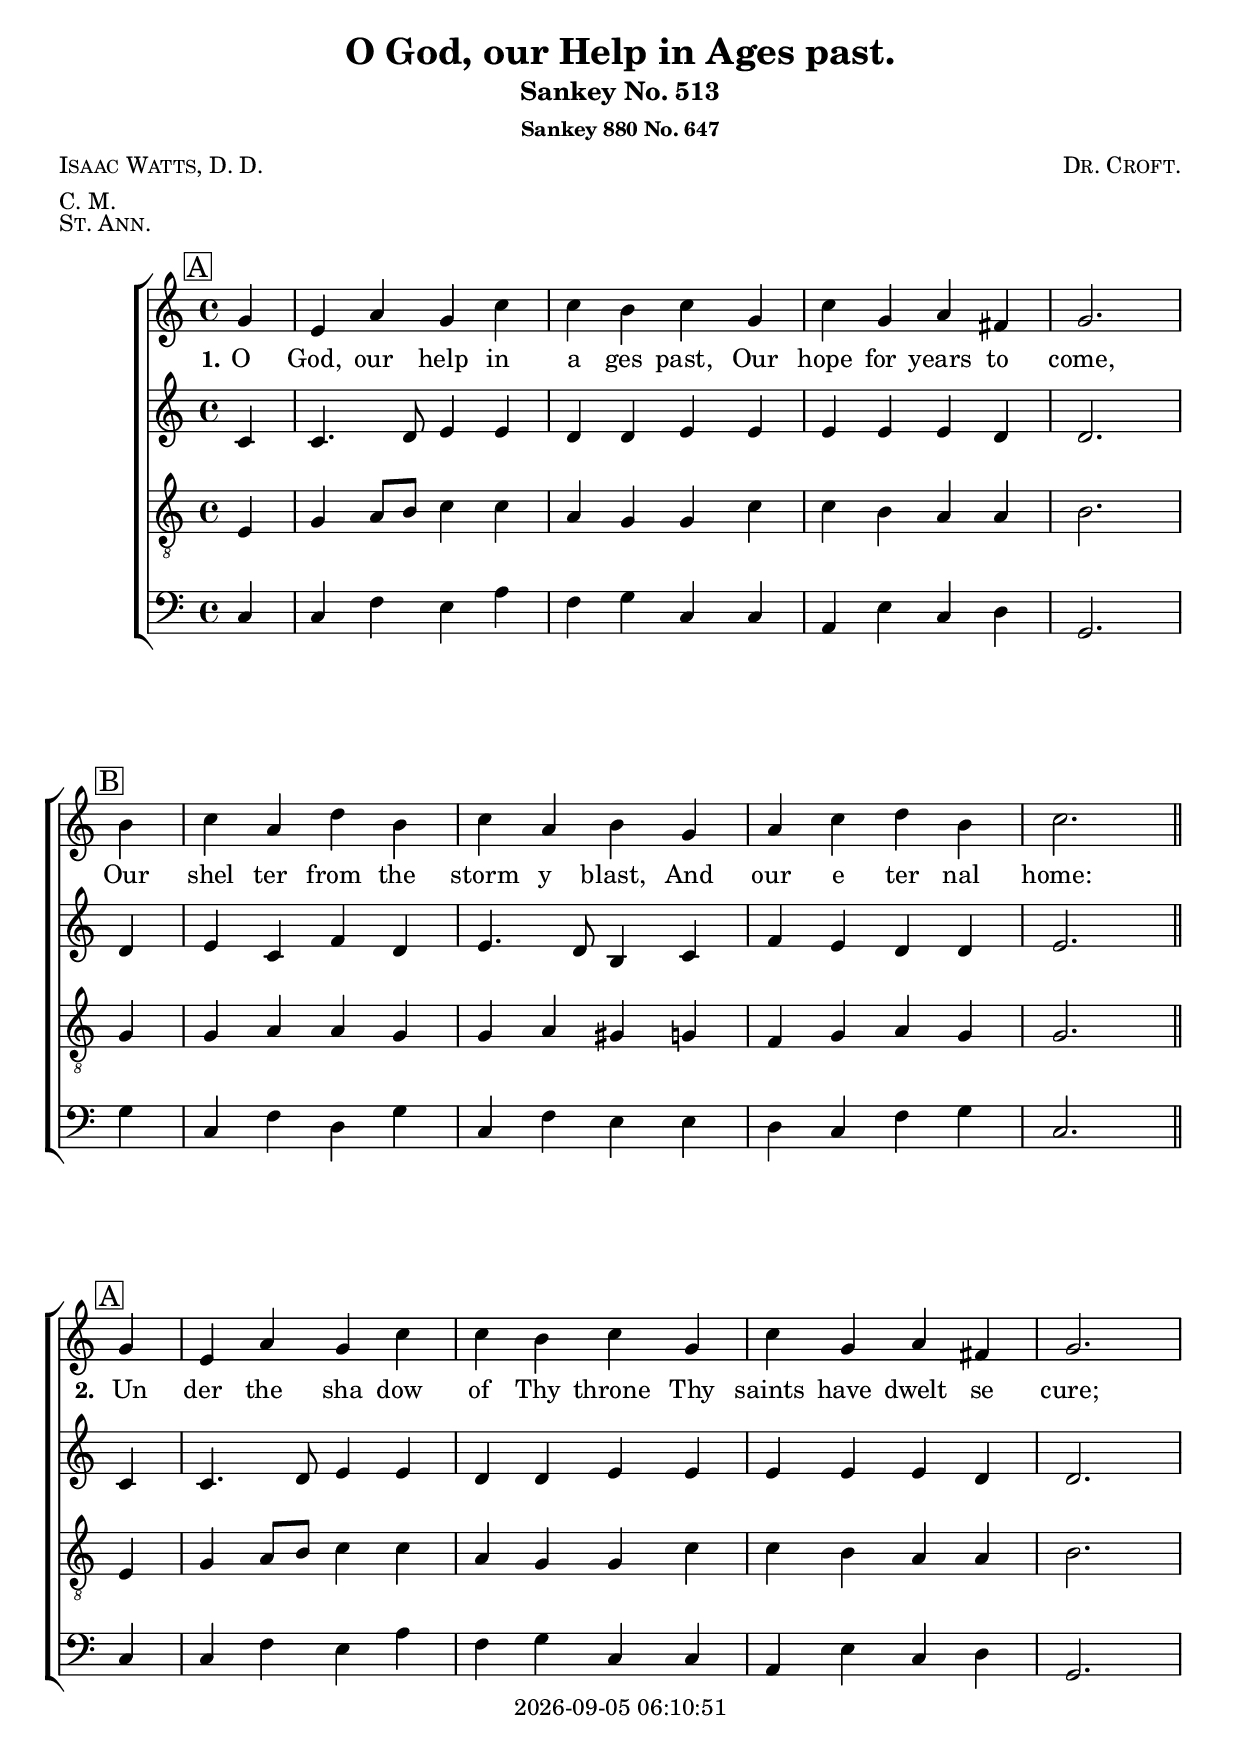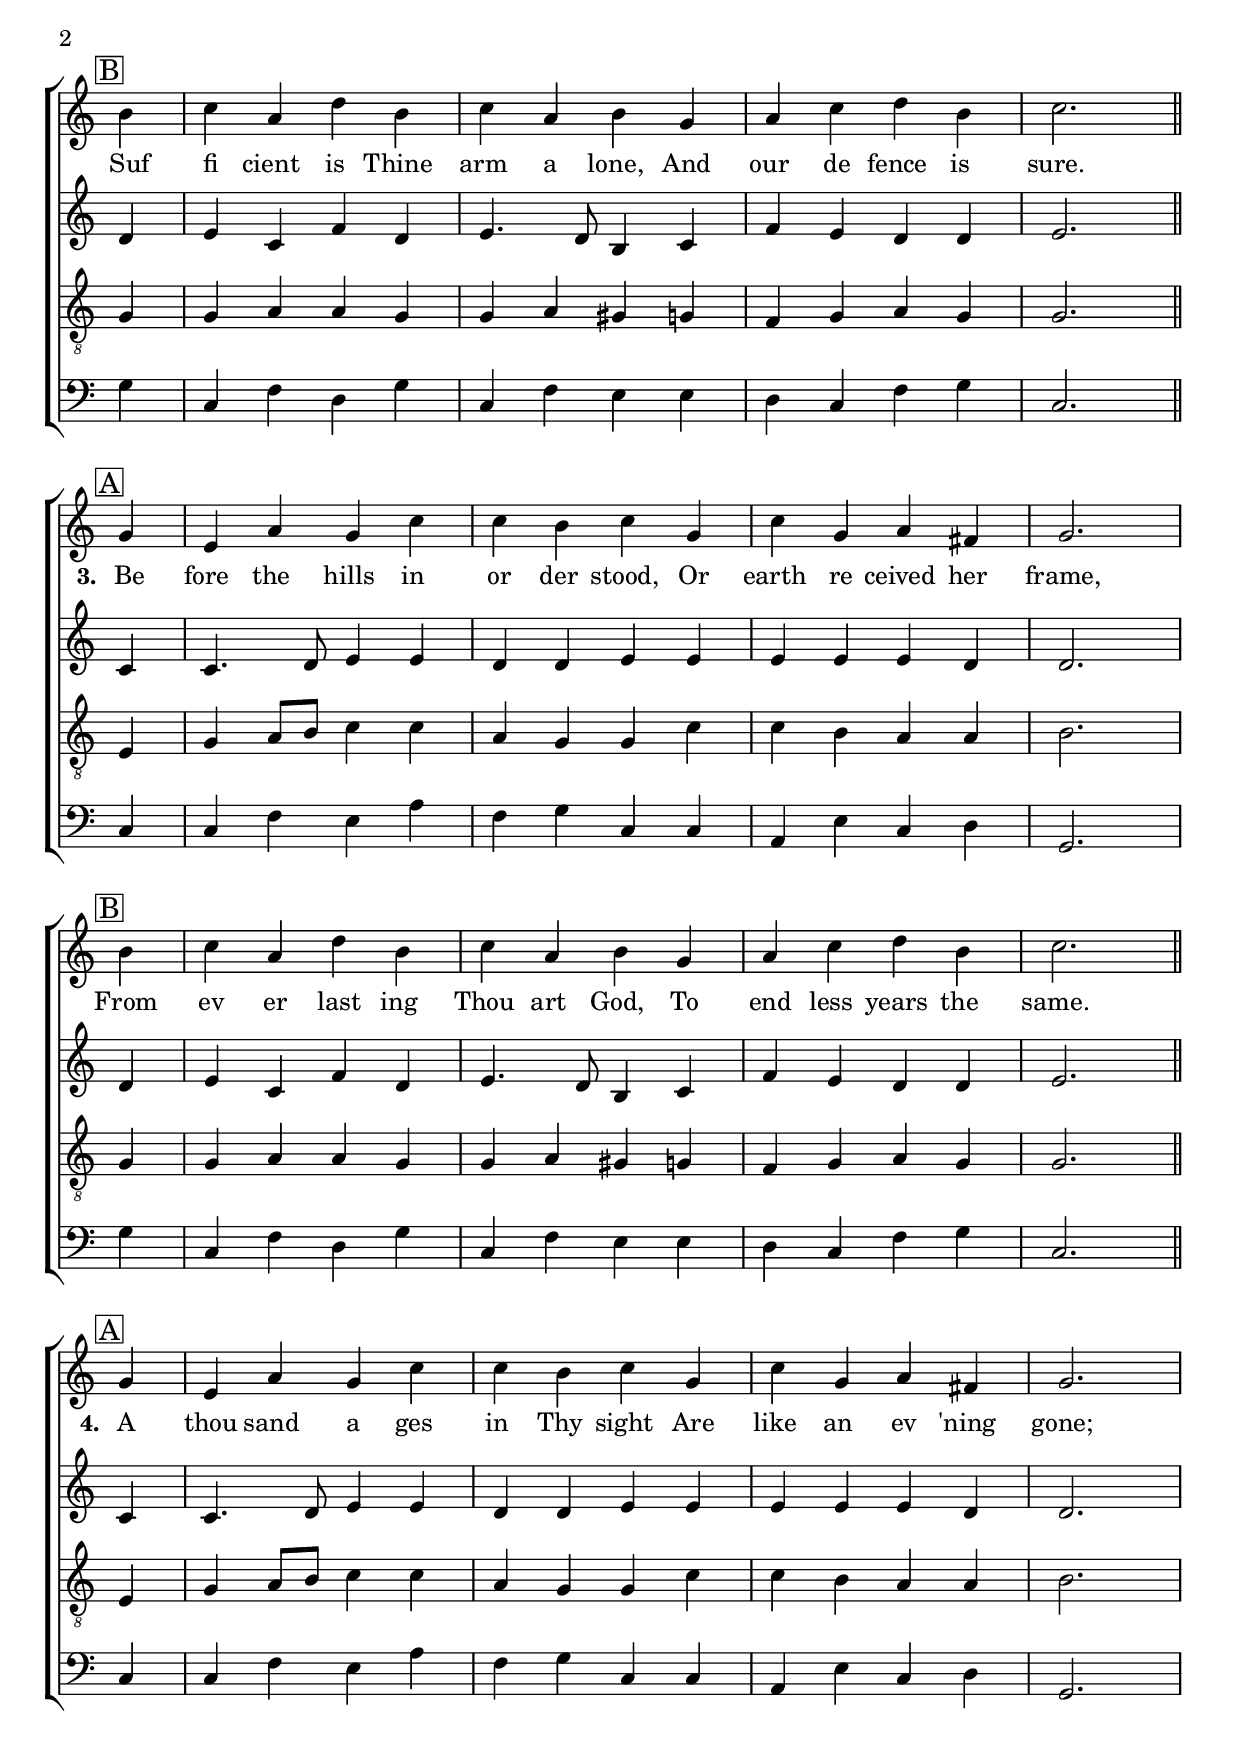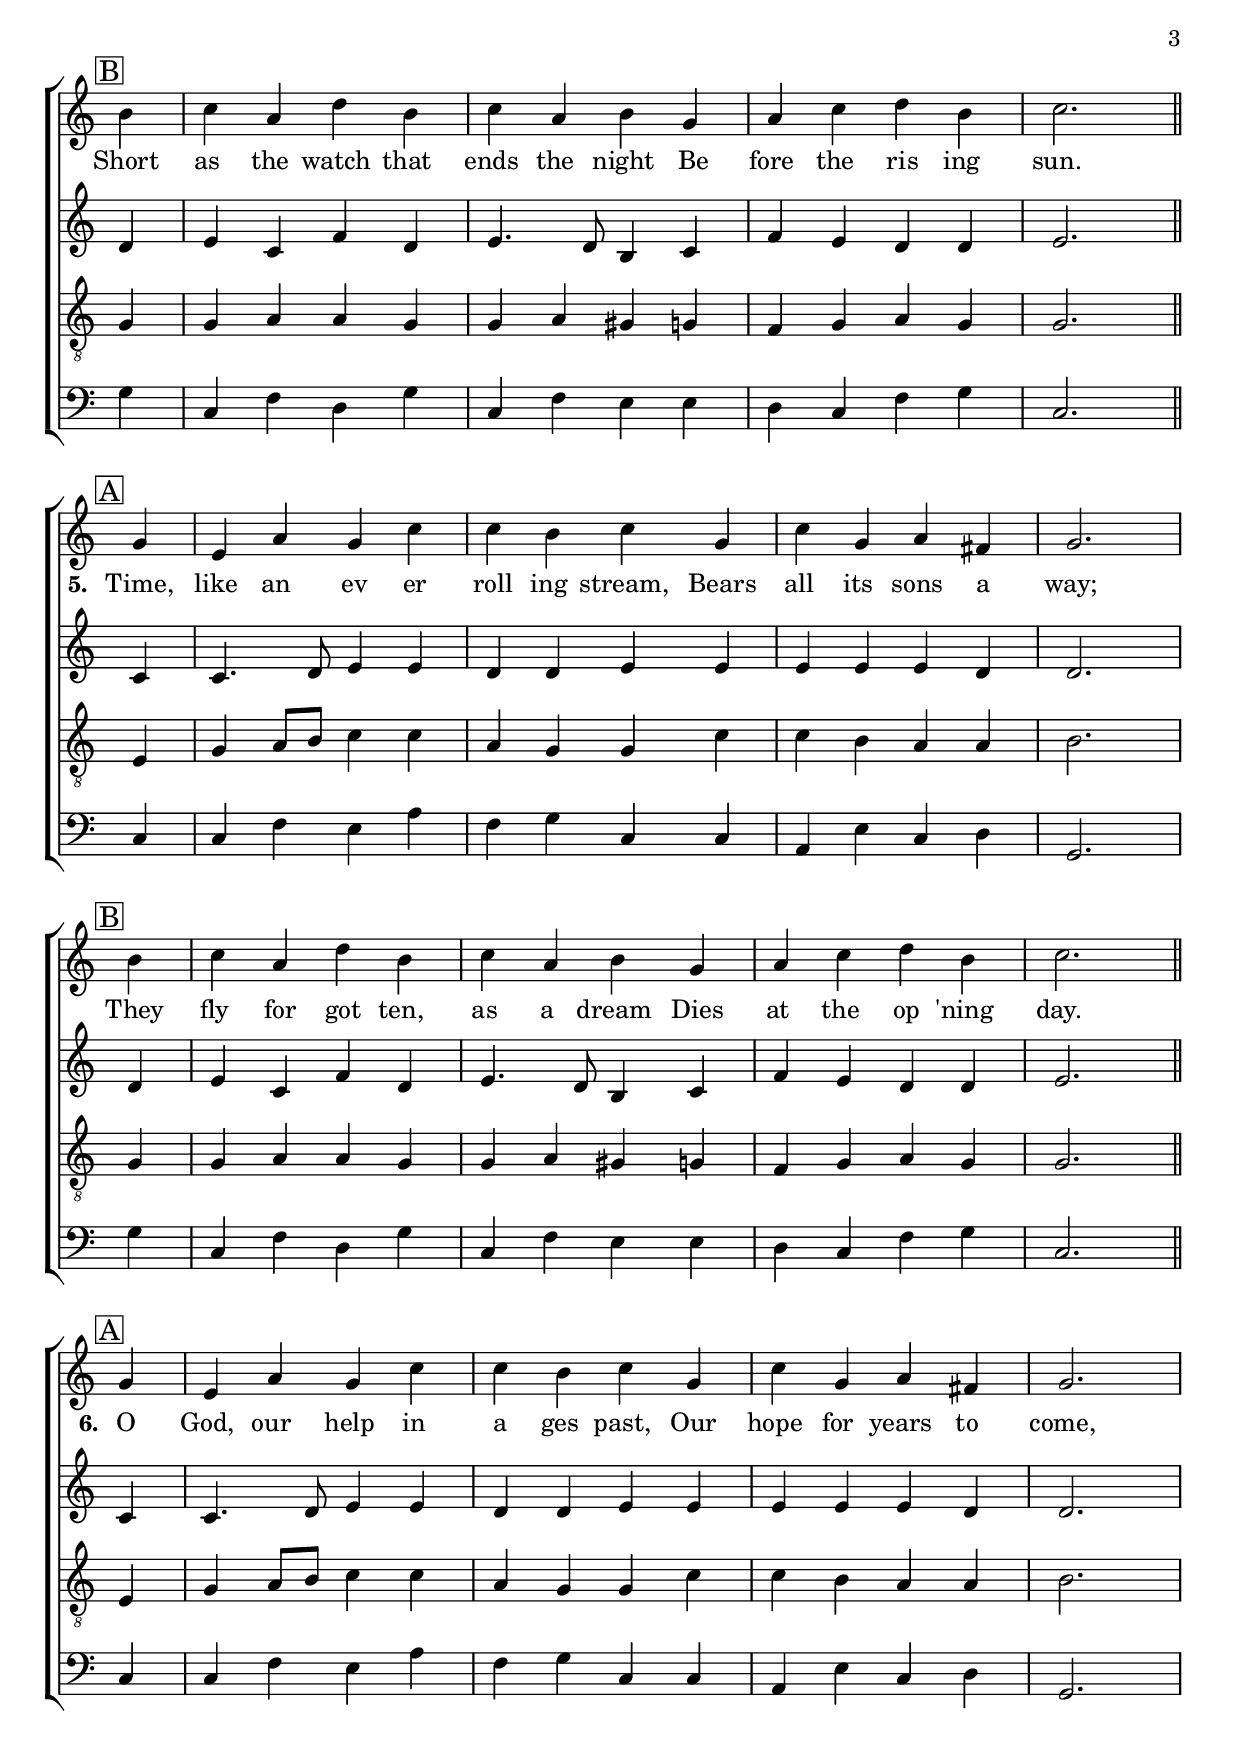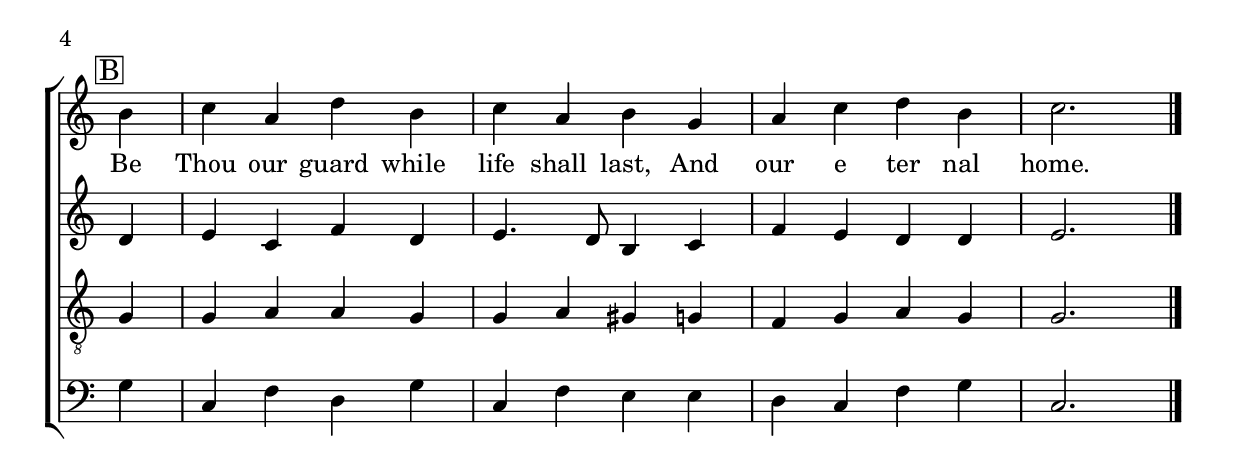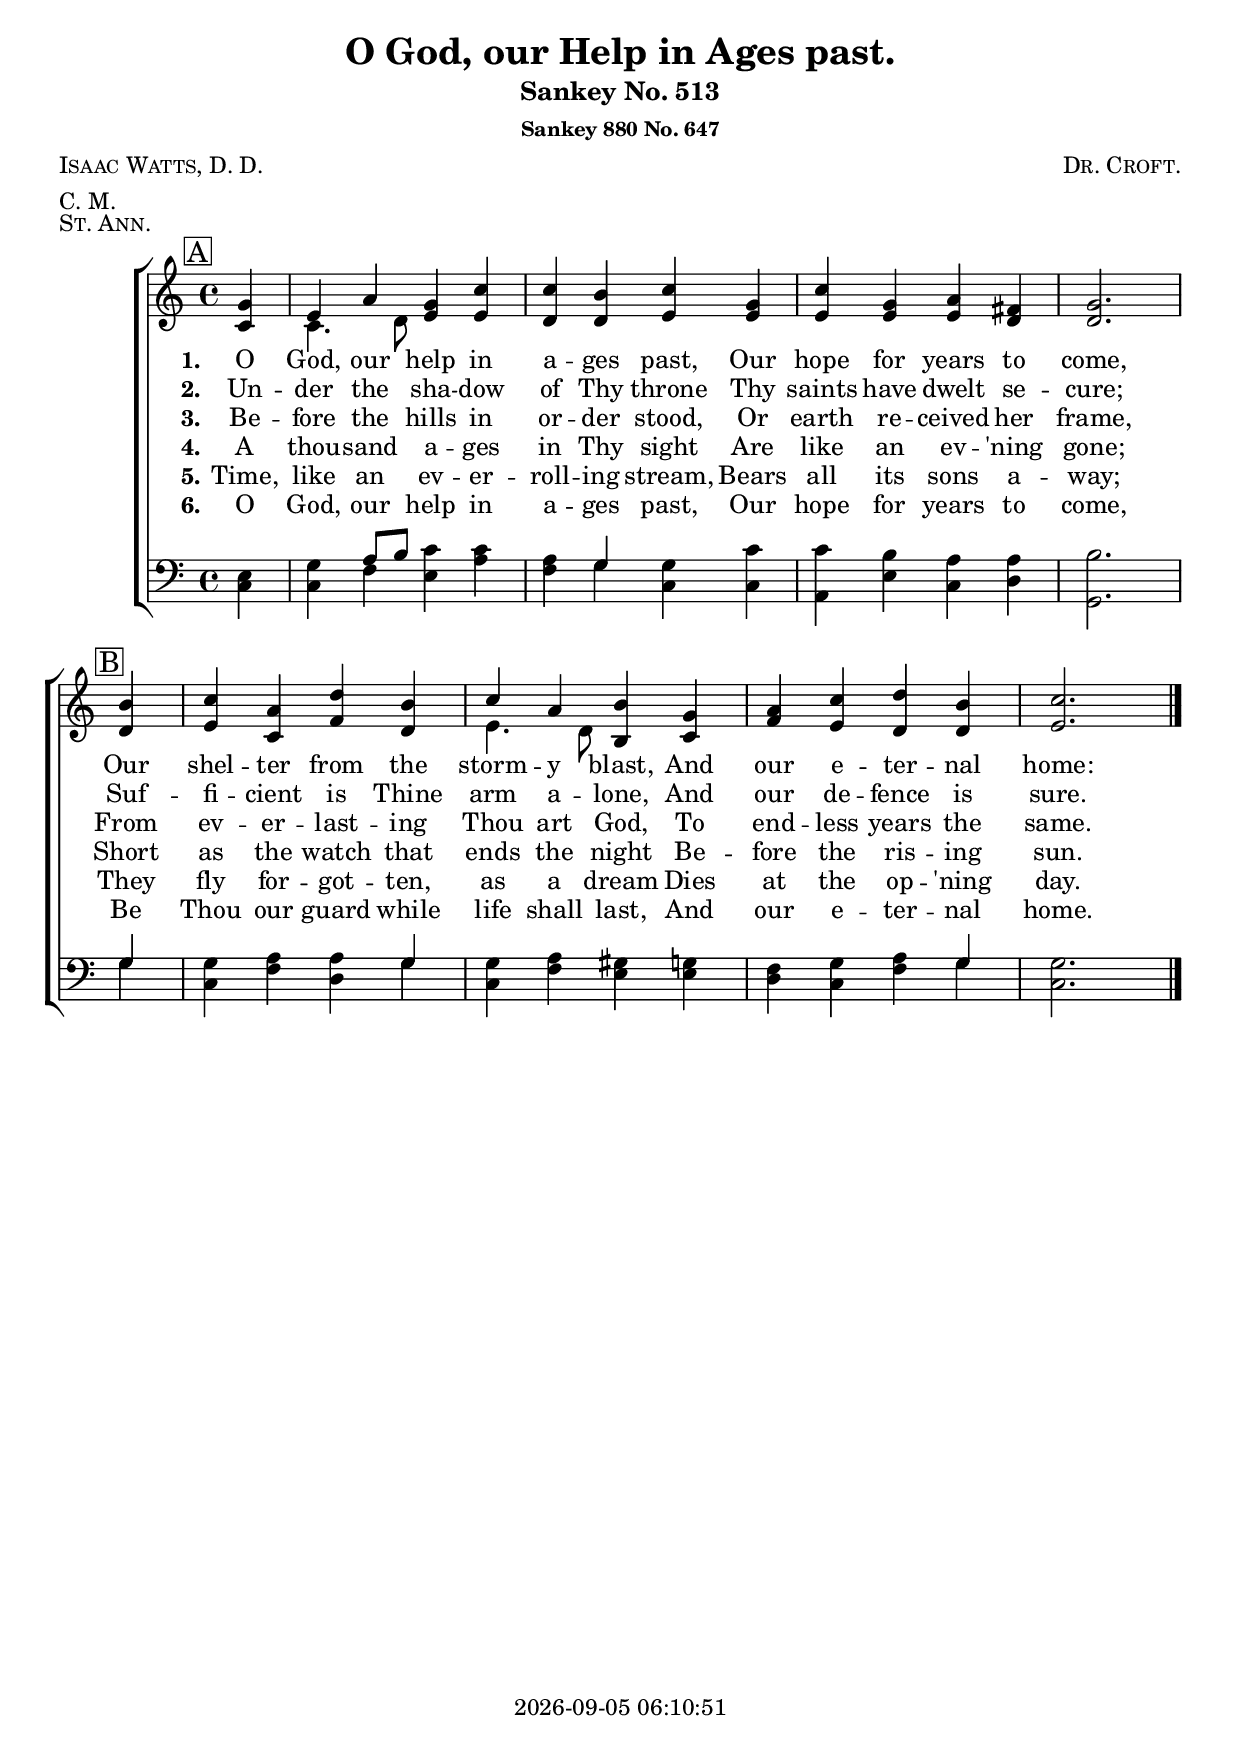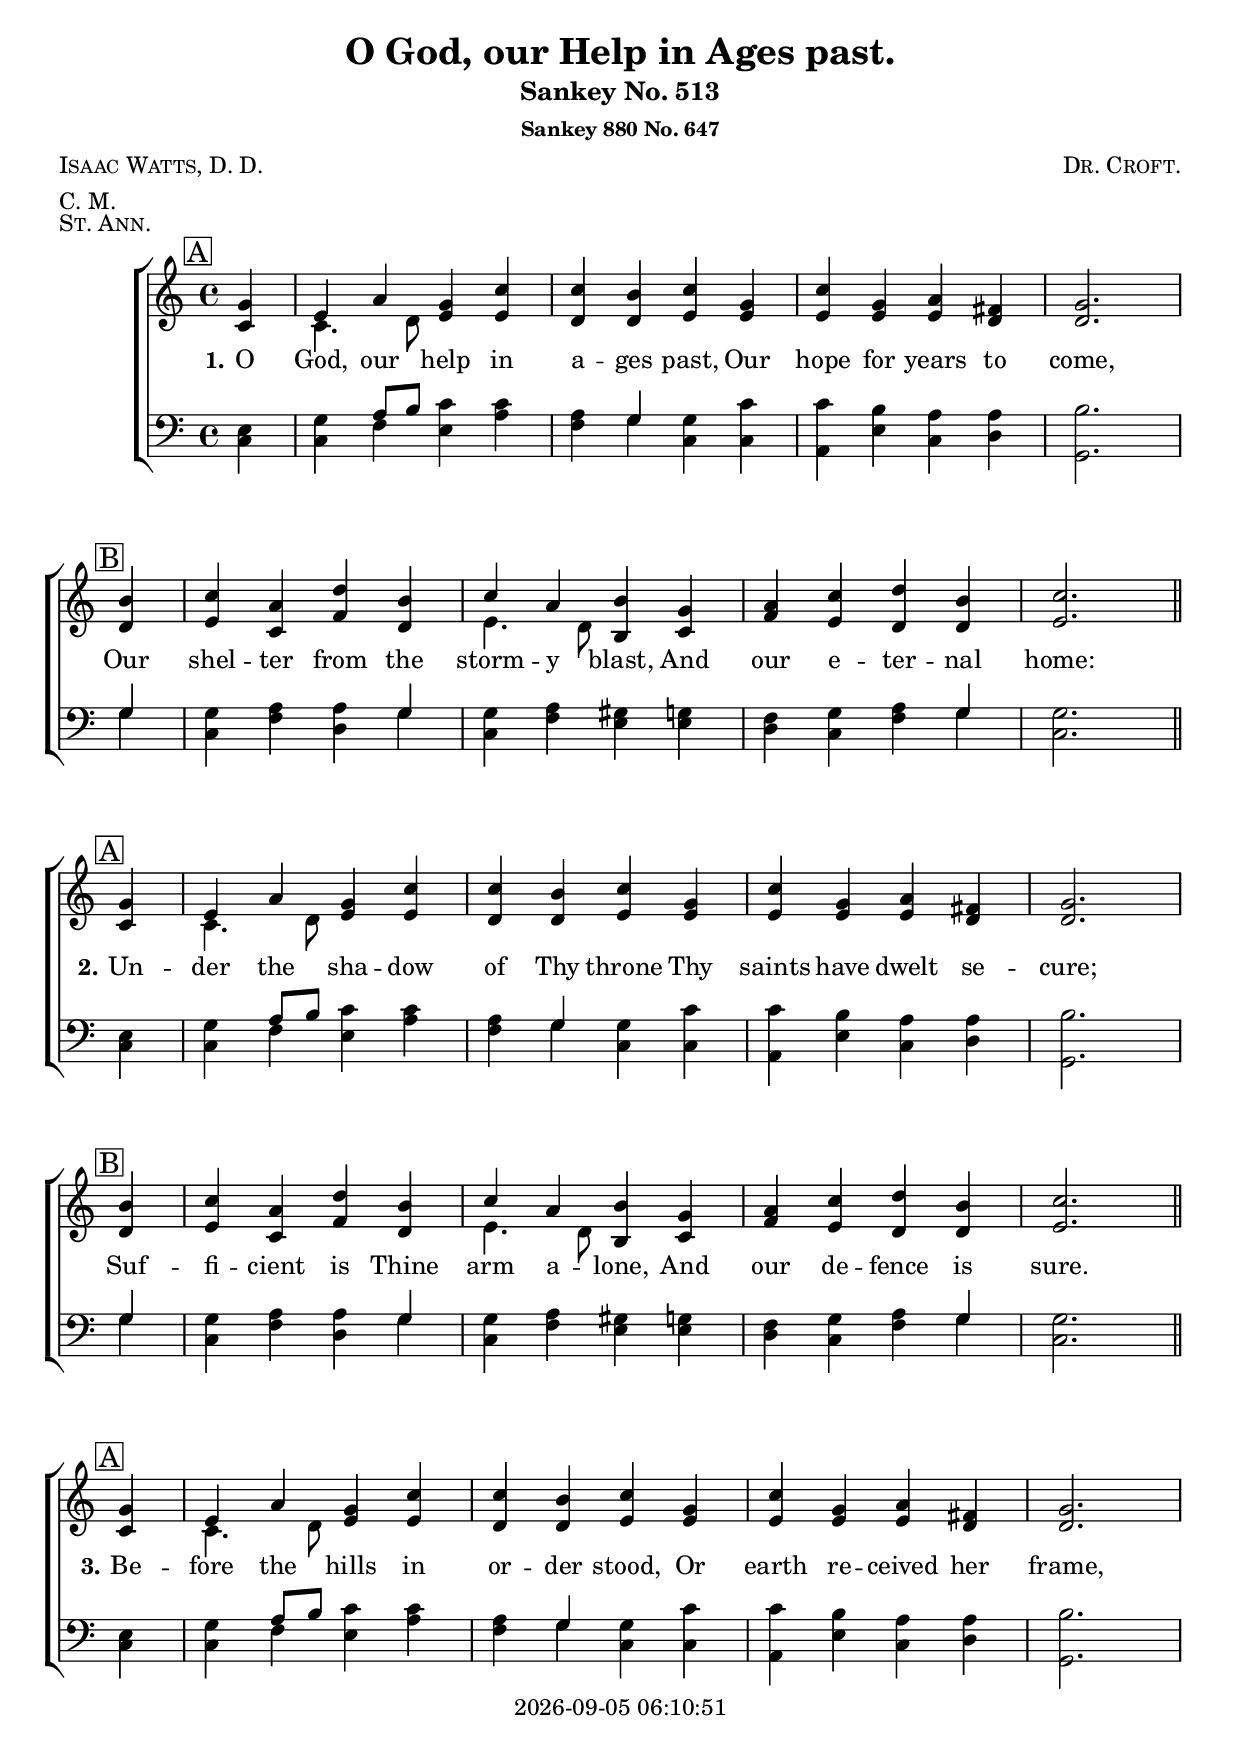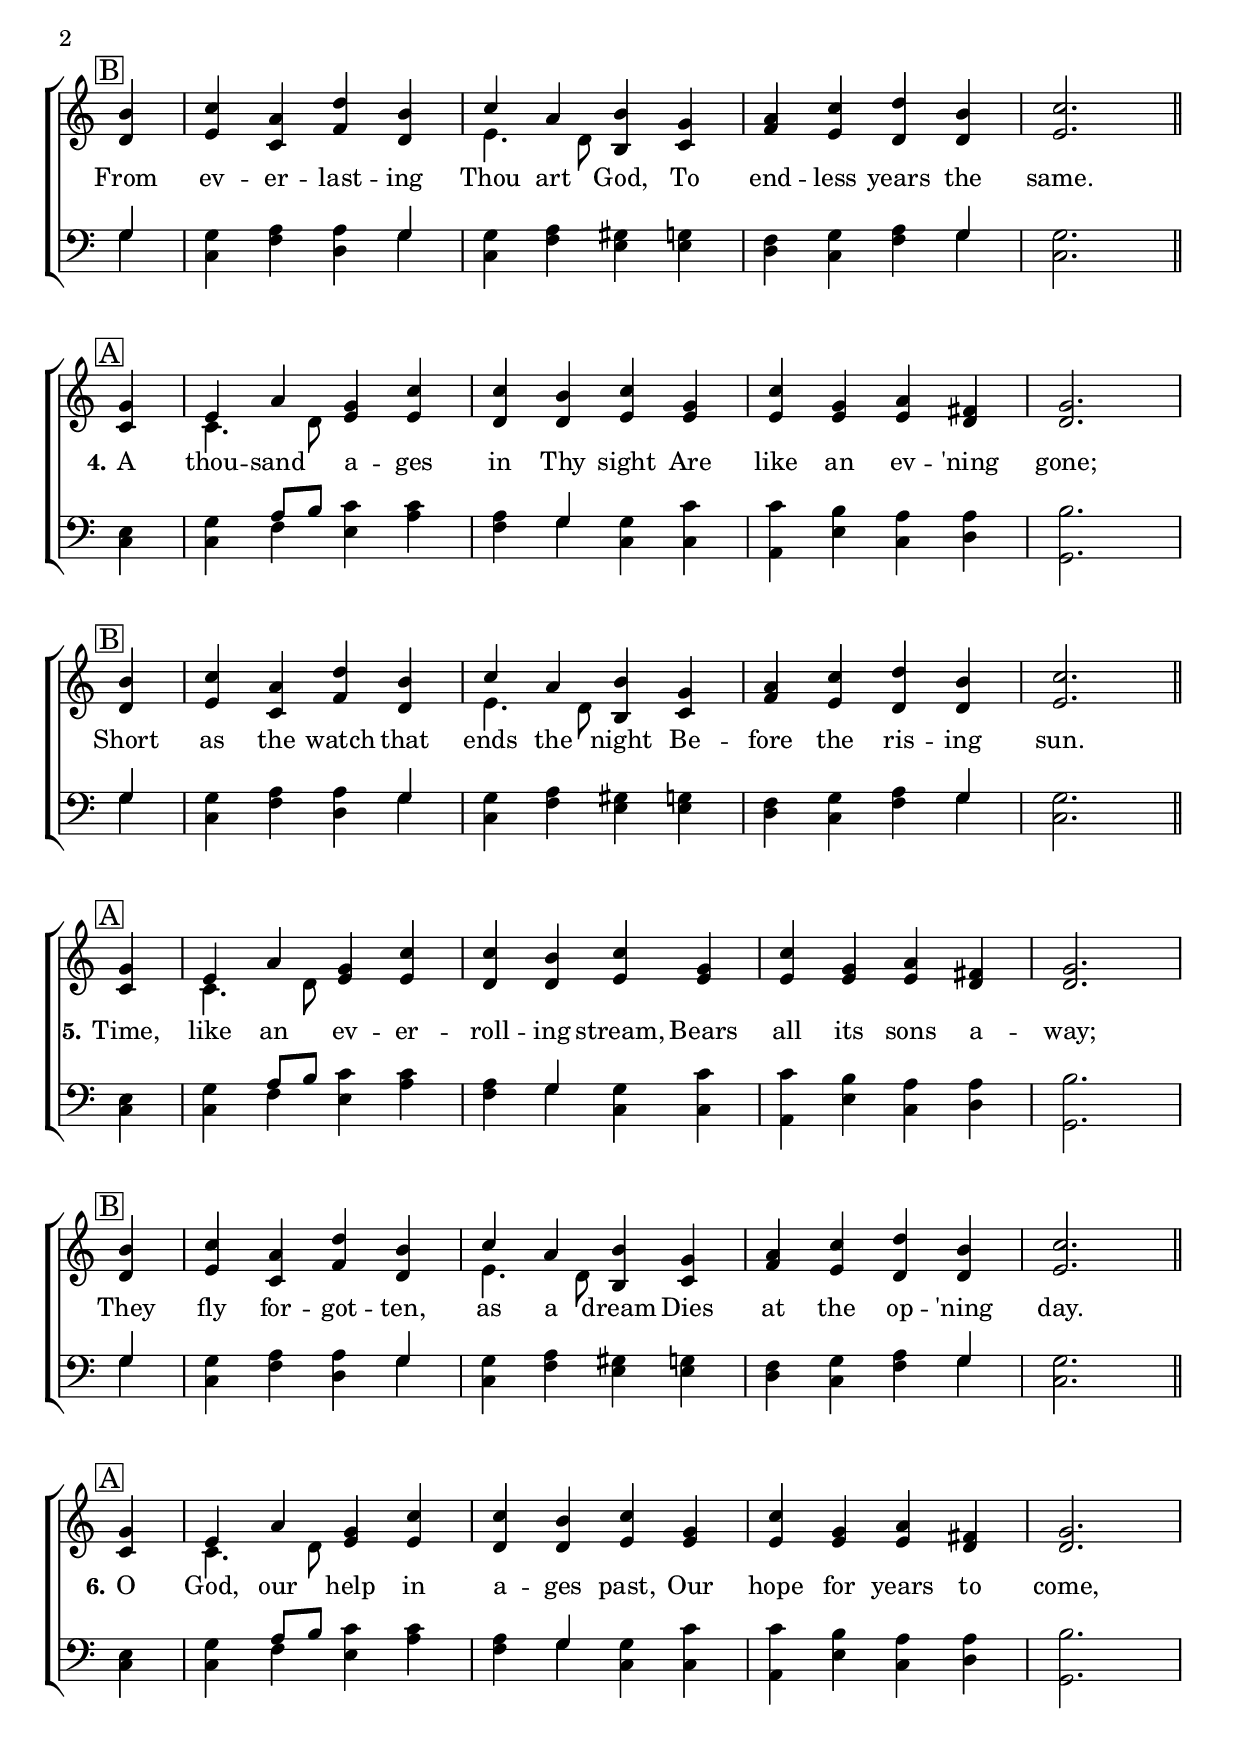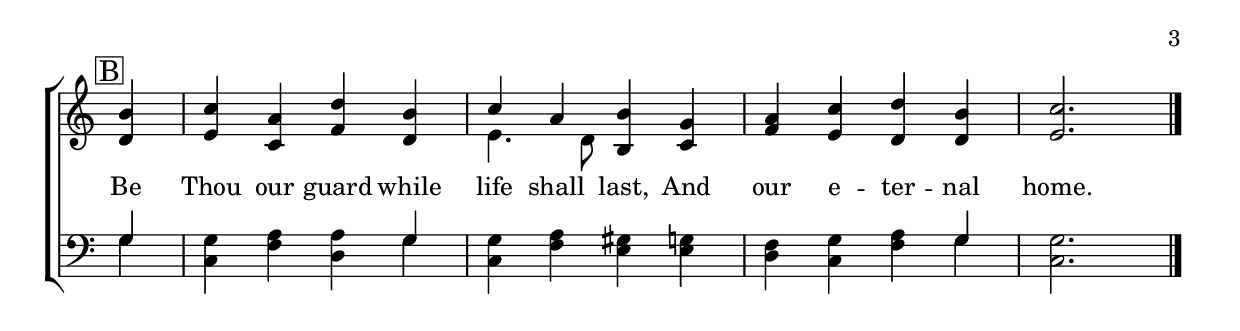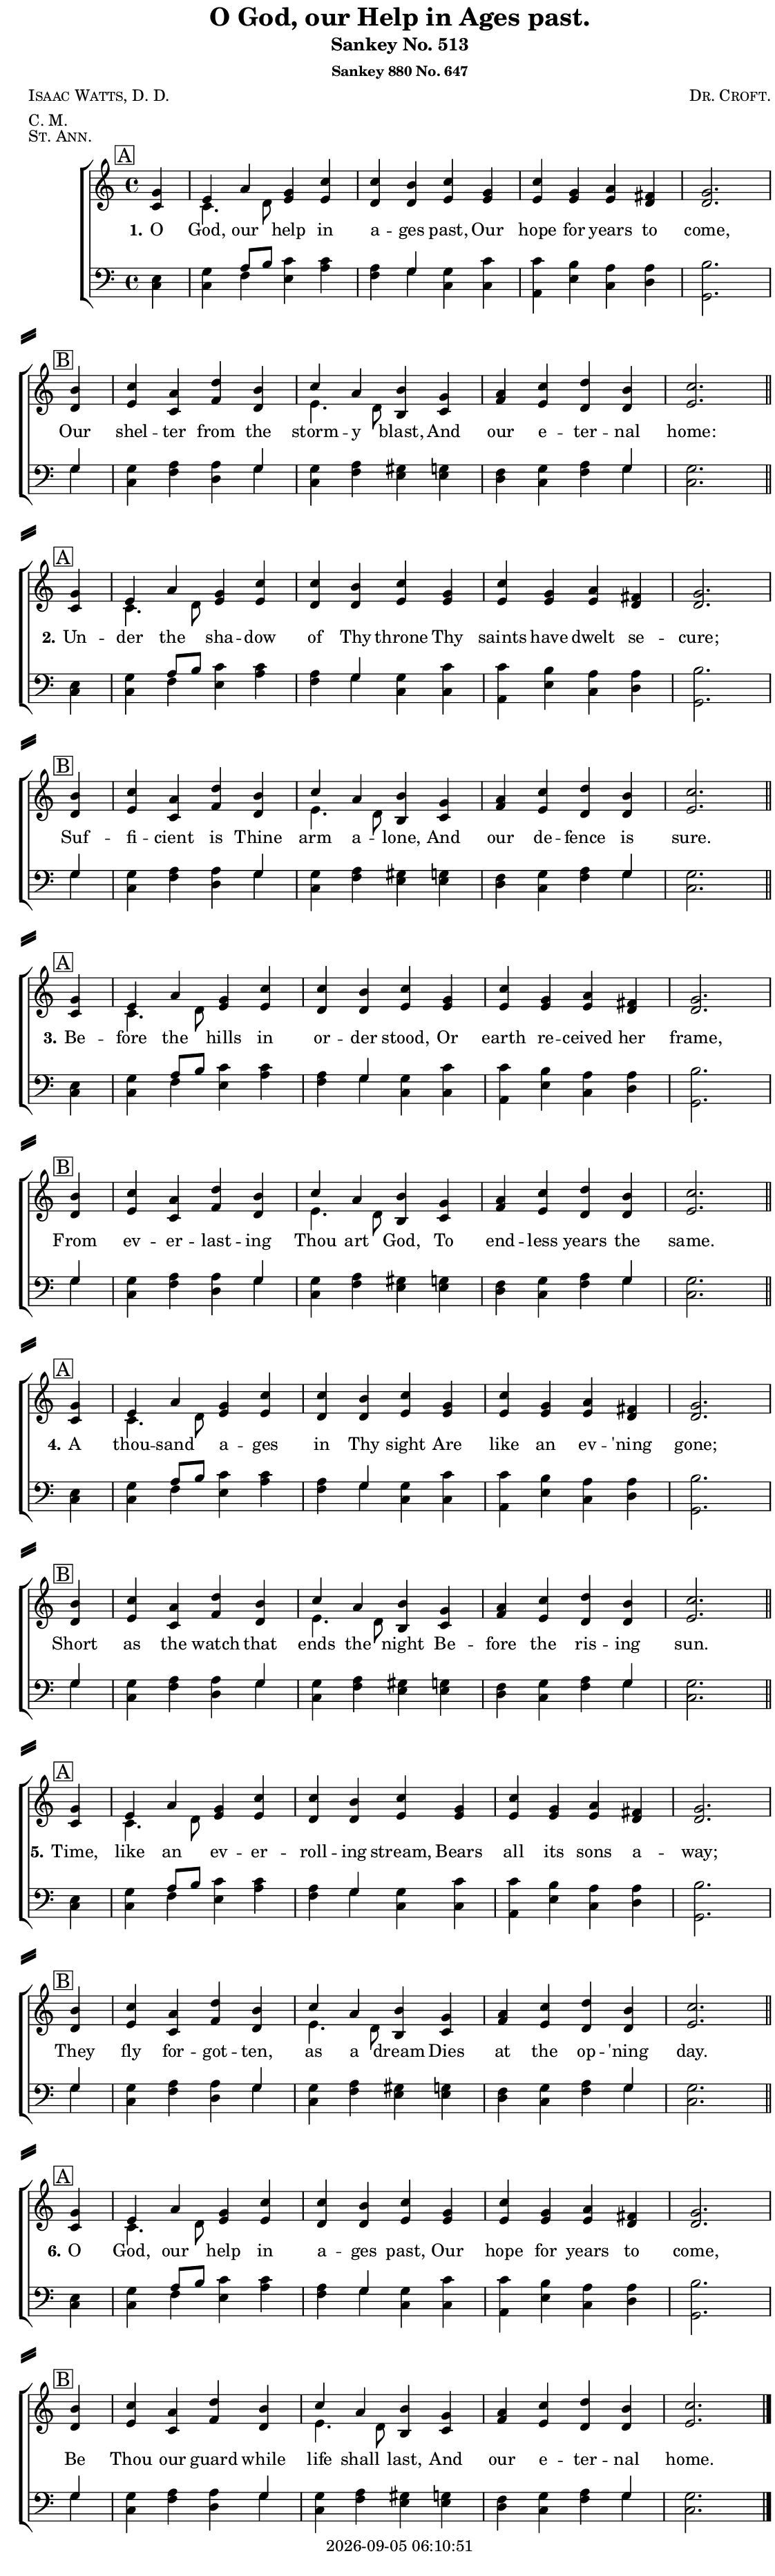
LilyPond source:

\version "2.22.1"

\include "articulate.ly"

today = #(strftime "%Y-%m-%d %H:%M:%S" (localtime (current-time)))

\header {
% centered at top
%  dedication  = "dedication"
  title       = "O God, our Help in Ages past."
  subtitle    = "Sankey No. 513"
  subsubtitle = "Sankey 880 No. 647"
%  instrument  = "instrument"
  
% arrangement of following lines:
%
%  poet    composer
%  meter   arranger
%  piece       opus

  composer    = \markup\smallCaps "Dr. Croft."
%  arranger    = "arranger"
%  opus        = "opus"

  poet        = \markup\smallCaps "Isaac Watts, D. D."
  meter       = \markup\smallCaps "C. M."
  piece       = \markup\smallCaps "St. Ann."

% centered at bottom
% tagline     = "tagline" % default lilypond version
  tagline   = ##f
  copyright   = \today
}

% #(set-global-staff-size 16)

global = {
  \key c \major
  \time 4/4
  \partial 4
}

RehearsalTrack = {
% \set Score.currentBarNumber = #5
  \mark \markup { \box "A" } s4 s1*3 s2.
  \mark \markup { \box "B" } s4 s1*3 s2.
}

TempoTrack = {
  \set Score.tempoHideNote = ##t
  \tempo 4=120
}

nl = { \bar "||" \break }

soprano = \relative {
  \autoBeamOff
  g'4 | e a g c | c b c g | c g a fis | g2. \bar "|" \break b4 |
  c4 a d b | c a b g | a c d b | c2.
}

alto = \relative {
  \autoBeamOff
  c'4 | 4. d8 e4 4 | d d e e | e e e d | d2. 4 |
  e c f d | e4. d8 b4 c | f e d d | e2.
}

tenor = \relative {
  \autoBeamOff
  e4 | g a8[b] c4 4 | a g g c | c b a a | b2. g4 |
  g4 a a g | g a gis g | f g a g | 2.
}

bass = \relative {
  \autoBeamOff
  c4 | c f e a | f g c, c | a e' c d | g,2. g'4 |
  c,4 f d g | c, f e e | d c f g | c,2.
}

nom  = {   \set ignoreMelismata = ##t }
yesm = { \unset ignoreMelismata       }

chorus = \lyricmode {
}

chorusMen = \lyricmode {
}

verses = 6

wordsOne = \lyricmode {
  \set stanza = "1."
  O God, our help in a -- ges past,
  Our hope for years to come,
  Our shel -- ter from the storm -- y blast,
  And our e -- ter -- nal home:
}
  
wordsTwo = \lyricmode {
  \set stanza = "2."
  Un -- der the sha -- dow of Thy throne
  Thy saints have dwelt se -- cure;
  Suf -- fi -- cient is Thine arm a -- lone,
  And our de -- fence is sure.
}
  
wordsThree = \lyricmode {
  \set stanza = "3."
  Be -- fore the hills in or -- der stood,
  Or earth re -- ceived her frame,
  From ev -- er -- last -- ing Thou art God,
  To end -- less years the same.
}
  
wordsFour = \lyricmode {
  \set stanza = "4."
  A thou -- sand a -- ges in Thy sight
  Are like an ev -- 'ning gone;
  Short as the watch that ends the night
  Be -- fore the ris -- ing sun.
}
  
wordsFive = \lyricmode {
  \set stanza = "5."
  Time, like an ev -- er -- roll -- ing stream,
  Bears all its sons a -- way;
  They fly for -- got -- ten, as a dream
  Dies at the op -- 'ning day.
}
  
wordsSix = \lyricmode {
  \set stanza = "6."
  O God, our help in a -- ges past,
  Our hope for years to come,
  Be Thou our guard while life shall last,
  And our e -- ter -- nal home.
}
  
wordsMidi = \lyricmode {
  \set stanza = "1."
  "O " "God, " "our " "help " "in " a "ges " "past, "
  "\nOur " "hope " "for " "years " "to " "come, "
  "\nOur " shel "ter " "from " "the " storm "y " "blast, "
  "\nAnd " "our " e ter "nal " "home:\n"

  \set stanza = "2."
  "\nUn" "der " "the " sha "dow " "of " "Thy " "throne "
  "\nThy " "saints " "have " "dwelt " se "cure; "
  "\nSuf" fi "cient " "is " "Thine " "arm " a "lone, "
  "\nAnd " "our " de "fence " "is " "sure.\n"

  \set stanza = "3."
  "\nBe" "fore " "the " "hills " "in " or "der " "stood, "
  "\nOr " "earth " re "ceived " "her " "frame, "
  "\nFrom " ev er last "ing " "Thou " "art " "God, "
  "\nTo " end "less " "years " "the " "same.\n"

  \set stanza = "4."
  "\nA " thou "sand " a "ges " "in " "Thy " "sight "
  "\nAre " "like " "an " ev "'ning " "gone; "
  "\nShort " "as " "the " "watch " "that " "ends " "the " "night "
  "\nBe" "fore " "the " ris "ing " "sun.\n"

  \set stanza = "5."
  "\nTime, " "like " "an " ev er roll "ing " "stream, "
  "\nBears " "all " "its " "sons " a "way; "
  "\nThey " "fly " for got "ten, " "as " "a " "dream "
  "\nDies " "at " "the " op "'ning " "day.\n"

  \set stanza = "6."
  "\nO " "God, " "our " "help " "in " a "ges " "past, "
  "\nOur " "hope " "for " "years " "to " "come, "
  "\nBe " "Thou " "our " "guard " "while " "life " "shall " "last, "
  "\nAnd " "our " e ter "nal " "home. "
}

wordsMidiMen = \lyricmode {
}

\book {
  \bookOutputSuffix "midi"
  \score {
%    \articulate
        \new ChoirStaff <<
                                % Soprano staff
          \new Staff = soprano
          <<
            \new Voice { \repeat unfold \verses \RehearsalTrack }
            \new Voice { \repeat unfold \verses \TempoTrack     }
            \new Voice { \global \repeat unfold \verses \soprano \bar "|." }
            \addlyrics \wordsMidi
          >>
                                % Alto staff
          \new Staff = alto
          <<
            \new Voice { \global \repeat unfold \verses { \alto \nl } \bar "|." }
          >>
                                % Tenor staff
          \new Staff = tenor
          <<
            \clef "treble_8"
            \new Voice { \global \repeat unfold \verses \tenor }
            \addlyrics \wordsMidiMen
          >>
                                % Bass staff
          \new Staff = bass
          <<
            \clef "bass"
            \new Voice { \global \repeat unfold \verses \bass }
          >>
        >>
    \layout { }
%    \midi {}
  }
}

\book {
  \bookOutputSuffix "repeat"
  \score {
        \new ChoirStaff <<
                                  % Joint soprano/alto staff
          \new Staff = women \with { printPartCombineTexts = ##f }
          <<
            \new Voice \RehearsalTrack
            \new Voice \TempoTrack
            \new NullVoice = "aligner" \soprano
            \new Voice \partCombine #'(2 . 88) { \global \soprano \bar "|." } { \global \alto }
            \new Lyrics \lyricsto "aligner" { \wordsOne \chorus }
            \new Lyrics \lyricsto "aligner"   \wordsTwo
            \new Lyrics \lyricsto "aligner"   \wordsThree
            \new Lyrics \lyricsto "aligner"   \wordsFour
            \new Lyrics \lyricsto "aligner"   \wordsFive
            \new Lyrics \lyricsto "aligner"   \wordsSix
          >>
                                  % Joint tenor/bass staff
          \new Staff = men \with { printPartCombineTexts = ##f }
          <<
            \clef "bass"
            \new Voice \partCombine #'(2 . 88) { \global \tenor } { \global \bass }
            \new NullVoice = alignerT { \tenor }
          >>
          \new Lyrics \with {alignAboveContext = men} \lyricsto alignerT \chorusMen
        >>
    \layout {
      indent = 1.5\cm
      \pointAndClickOff
      \context {
        \Staff \RemoveAllEmptyStaves
      }
    }
  }
}

singlescore = {
        \new ChoirStaff <<
                                  % Joint soprano/alto staff
          \new Staff = women \with { printPartCombineTexts = ##f }
          <<
            \new Voice { \repeat unfold \verses \RehearsalTrack }
            \new Voice { \repeat unfold \verses \TempoTrack }
            \new NullVoice = "aligner" { \repeat unfold \verses \soprano }
            \new Voice \partCombine #'(2 . 88) { \global \repeat unfold \verses \soprano \bar "|." }
                                    { \global \repeat unfold \verses { \alto \nl } \bar "|." }
            \new Lyrics \lyricsto "aligner" { \wordsOne   \chorus
                                              \wordsTwo   \chorus
                                              \wordsThree \chorus
                                              \wordsFour  \chorus
                                              \wordsFive  \chorus
                                              \wordsSix   \chorus
                                            }
          >>
                                  % Joint tenor/bass staff
          \new Staff = men \with { printPartCombineTexts = ##f }
          <<
            \clef "bass"
            \new Voice \partCombine #'(2 . 88) { \global \repeat unfold \verses \tenor }
                                    { \global \repeat unfold \verses \bass }
            \new NullVoice = alignerT { \repeat unfold \verses \tenor }
          >>
          \new Lyrics \with {alignAboveContext = men} \lyricsto alignerT { \repeat unfold \verses \chorusMen }
        >>
}

\book {
  \bookOutputSuffix "single"
  \score {
    \singlescore
    \layout {
      indent = 1.5\cm
      \pointAndClickOff
      \context {
        \Staff \RemoveAllEmptyStaves
      }
    }
  }
}

\book {
  \bookOutputSuffix "singlepage"
  \paper {
    top-margin = 0
    left-margin = 7
    right-margin = 1
    paper-width = 190\mm
    page-breaking = #ly:one-page-breaking
    system-system-spacing.basic-distance = #15
    system-separator-markup = \slashSeparator
  }
  \score {
    \singlescore
    \layout {
      indent = 1.5\cm
      \pointAndClickOff
      \context {
        \Staff \RemoveAllEmptyStaves
      }
    }
  }
}
